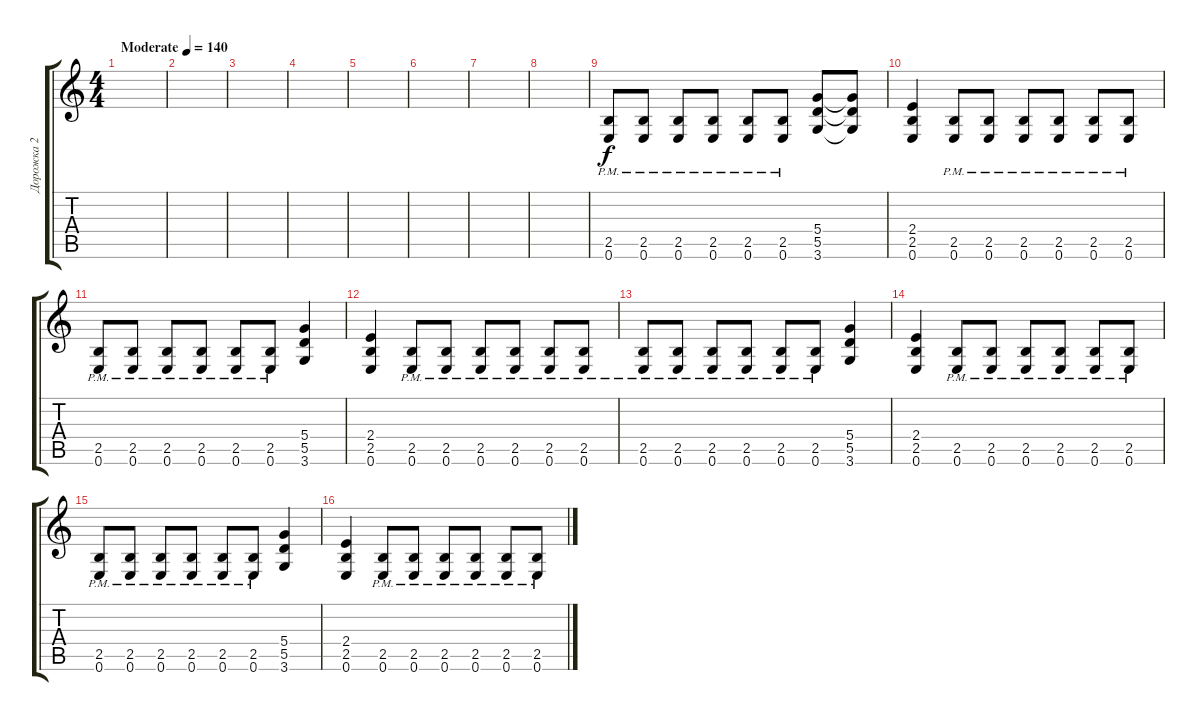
\track ("Дорожка 2" "Дорожка 2") {instrument distortionguitar}
\staff {score tabs}
\tuning (E4 B3 G3 D3 A2 E2) {hide}
\ts (4 4)
\tempo (140 "Moderate")
\clef g2
\ks c
|
|
|
|
|
|
|
|
(2.5{pm} 0.6{pm}).8 (2.5{pm} 0.6{pm}).8 (2.5{pm} 0.6{pm}).8 (2.5{pm} 0.6{pm}).8 (2.5{pm} 0.6{pm}).8 (2.5{pm} 0.6{pm}).8 (5.4 5.5 3.6).8 (5.4{t} 5.5{t} 3.6{t}).8 |
(2.4 2.5 0.6).4 (2.5{pm} 0.6{pm}).8 (2.5{pm} 0.6{pm}).8 (2.5{pm} 0.6{pm}).8 (2.5{pm} 0.6{pm}).8 (2.5{pm} 0.6{pm}).8 (2.5{pm} 0.6{pm}).8 |
(2.5{pm} 0.6{pm}).8 (2.5{pm} 0.6{pm}).8 (2.5{pm} 0.6{pm}).8 (2.5{pm} 0.6{pm}).8 (2.5{pm} 0.6{pm}).8 (2.5{pm} 0.6{pm}).8 (5.4 5.5 3.6).4 |
(2.4 2.5 0.6).4 (2.5{pm} 0.6{pm}).8 (2.5{pm} 0.6{pm}).8 (2.5{pm} 0.6{pm}).8 (2.5{pm} 0.6{pm}).8 (2.5{pm} 0.6{pm}).8 (2.5{pm} 0.6{pm}).8 |
(2.5{pm} 0.6{pm}).8 (2.5{pm} 0.6{pm}).8 (2.5{pm} 0.6{pm}).8 (2.5{pm} 0.6{pm}).8 (2.5{pm} 0.6{pm}).8 (2.5{pm} 0.6{pm}).8 (5.4 5.5 3.6).4 |
(2.4 2.5 0.6).4 (2.5{pm} 0.6{pm}).8 (2.5{pm} 0.6{pm}).8 (2.5{pm} 0.6{pm}).8 (2.5{pm} 0.6{pm}).8 (2.5{pm} 0.6{pm}).8 (2.5{pm} 0.6{pm}).8 |
(2.5{pm} 0.6{pm}).8 (2.5{pm} 0.6{pm}).8 (2.5{pm} 0.6{pm}).8 (2.5{pm} 0.6{pm}).8 (2.5{pm} 0.6{pm}).8 (2.5{pm} 0.6{pm}).8 (5.4 5.5 3.6).4 |
(2.4 2.5 0.6).4 (2.5{pm} 0.6{pm}).8 (2.5{pm} 0.6{pm}).8 (2.5{pm} 0.6{pm}).8 (2.5{pm} 0.6{pm}).8 (2.5{pm} 0.6{pm}).8 (2.5{pm} 0.6{pm}).8
